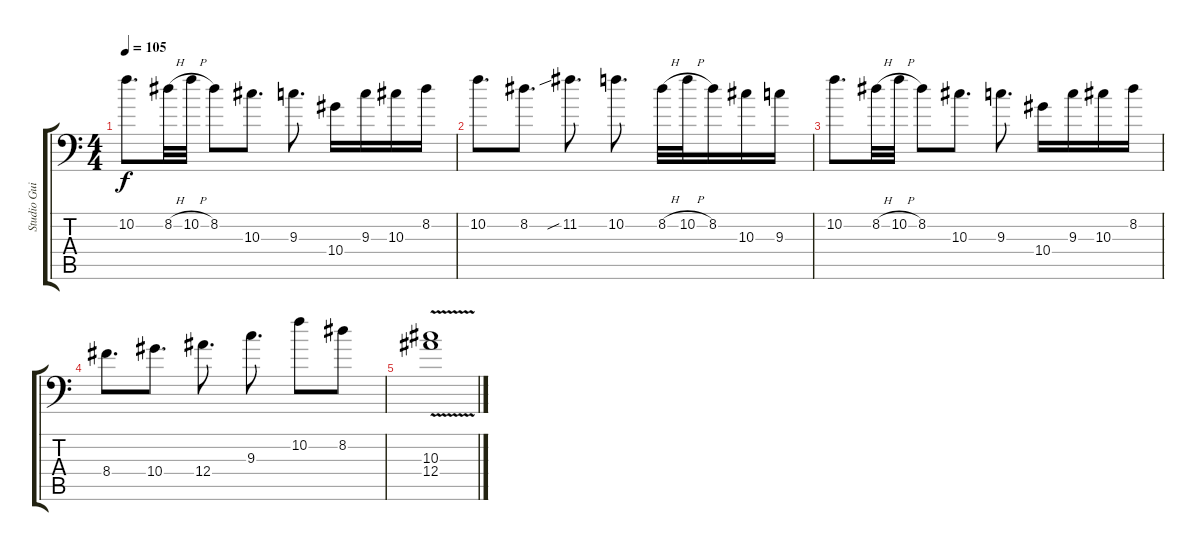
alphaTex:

\track ("Studio Guitar" "Studio Gui") {instrument distortionguitar}
\staff {score tabs}
\tuning (C4 G3 Eb3 Bb2 F2 Bb1) {hide}
\ts (4 4)
\tempo 105
\clef f4
\ks c
10.2.8{d dy f volume 16} 8.2{h}.32 10.2{h}.32 8.2.8 10.3.8{d} 9.3.8{d} 10.4.16 9.3.16 10.3.16 8.2.16 |
10.2.8{d} 8.2.8{d} 11.2{sib}.8{d} 10.2.8{d} 8.2{h}.32 10.2{h}.32 8.2.16 10.3.16 9.3.16 |
10.2.8{d} 8.2{h}.32 10.2{h}.32 8.2.8 10.3.8{d} 9.3.8{d} 10.4.16 9.3.16 10.3.16 8.2.16 |
8.4.8{d} 10.4.8{d} 12.4.8{d} 9.3.8{d} 10.2.8 8.2.8 |
(10.3{v} 12.4{v}).1
